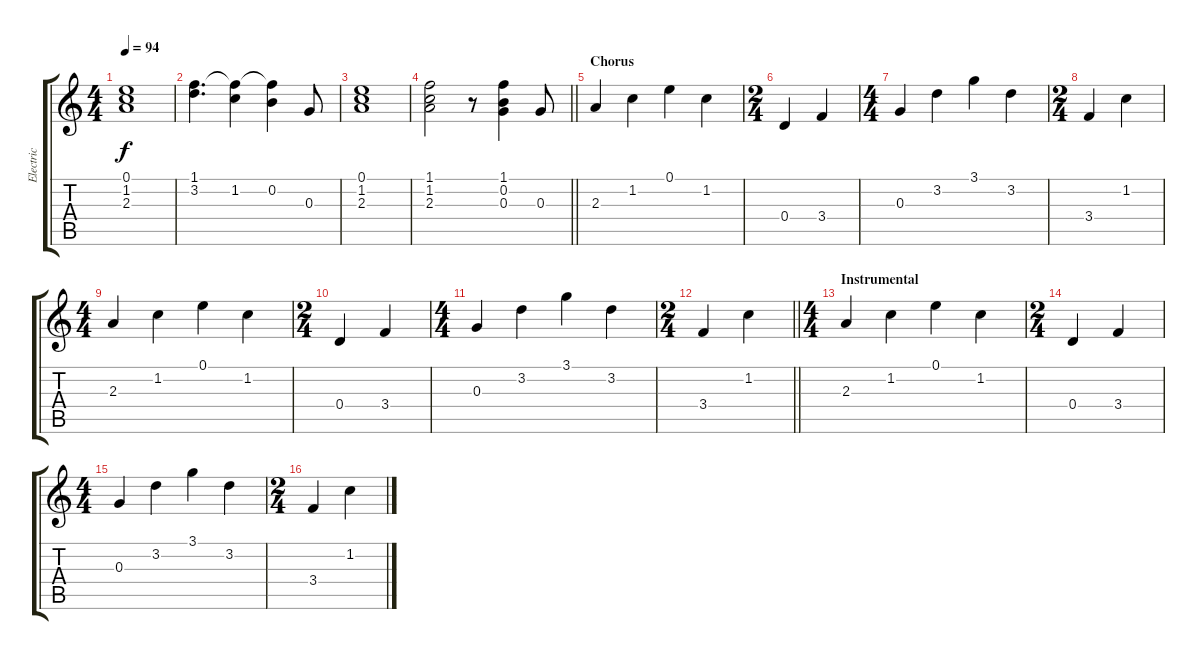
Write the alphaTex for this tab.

\track ("Electric" "Electric") {instrument overdrivenguitar}
\staff {score tabs}
\tuning (E4 B3 G3 D3 A2 E2) {hide}
\ts (4 4)
\tempo 94
\clef g2
\ks c
(0.1 1.2 2.3).1{dy f} |
(1.1 3.2).4{d} (1.1{t} 1.2).4 (1.1{t} 0.2).4 0.3.8 |
(0.1 1.2 2.3).1 |
\barLineRight lightlight
(1.1 1.2 2.3).2 r.8 (1.1 0.2 0.3).4 0.3.8 |
\section ("" "Chorus")
2.3.4 1.2.4 0.1.4 1.2.4 |
\ts (2 4)
0.4.4 3.4.4 |
\ts (4 4)
0.3.4 3.2.4 3.1.4 3.2.4 |
\ts (2 4)
3.4.4 1.2.4 |
\ts (4 4)
2.3.4 1.2.4 0.1.4 1.2.4 |
\ts (2 4)
0.4.4 3.4.4 |
\ts (4 4)
0.3.4 3.2.4 3.1.4 3.2.4 |
\ts (2 4)
\barLineRight lightlight
3.4.4 1.2.4 |
\ts (4 4)
\section ("" "Instrumental")
2.3.4 1.2.4 0.1.4 1.2.4 |
\ts (2 4)
0.4.4 3.4.4 |
\ts (4 4)
0.3.4 3.2.4 3.1.4 3.2.4 |
\ts (2 4)
3.4.4 1.2.4
